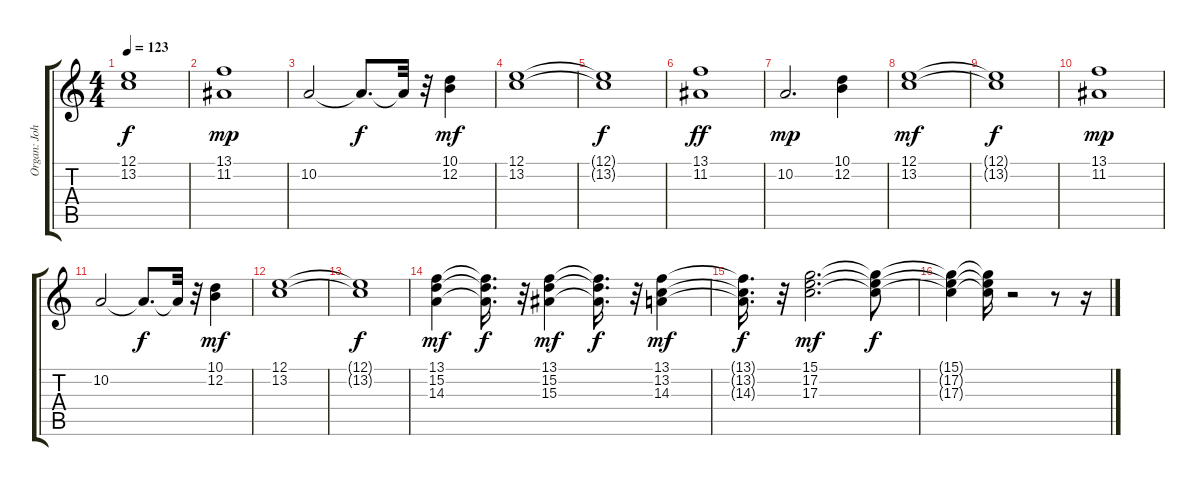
\track ("Organ: John Mahoney" "Organ: Joh") {instrument rockorgan}
\staff {score tabs}
\tuning (E4 B3 G3 D3 A2 E2) {hide}
\ts (4 4)
\tempo 123
\clef g2
\ks c
(12.1{t} 13.2{t}).1{dy f} |
(13.1 11.2).1{dy mp} |
10.2.2 10.2{t}.8{d dy f} 10.2{t}.32 r.32 (10.1 12.2).4{dy mf} |
(12.1 13.2).1 |
(12.1{t} 13.2{t}).1{dy f} |
(13.1 11.2).1{dy ff} |
10.2.2{d dy mp} (10.1 12.2).4 |
(12.1 13.2).1{dy mf} |
(12.1{t} 13.2{t}).1{dy f} |
(13.1 11.2).1{dy mp} |
10.2.2 10.2{t}.8{d dy f} 10.2{t}.32 r.32 (10.1 12.2).4{dy mf} |
(12.1 13.2).1 |
(12.1{t} 13.2{t}).1{dy f} |
(13.1 15.2 14.3).4{dy mf} (13.1{t} 15.2{t} 14.3{t}).16{d dy f} r.32 (13.1 15.2 15.3).4{dy mf} (13.1{t} 15.2{t} 15.3{t}).16{d dy f} r.32 (13.1 13.2 14.3).4{dy mf} |
(13.1{t} 13.2{t} 14.3{t}).16{d dy f} r.32 (15.1 17.2 17.3).2{d dy mf} (15.1{t} 17.2{t} 17.3{t}).8{dy f} |
(15.1{t} 17.2{t} 17.3{t}).4 (15.1{t} 17.2{t} 17.3{t}).16 r.2 r.8 r.16
